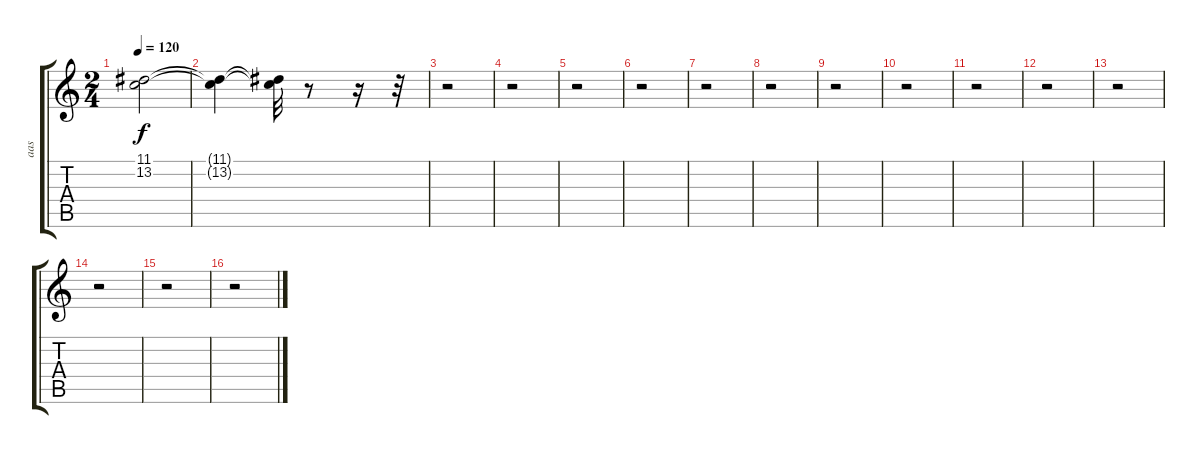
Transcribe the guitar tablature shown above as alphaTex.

\track ("aas" "aas") {instrument choiraahs}
\staff {score tabs}
\tuning (E4 B3 G3 D3 A2 E2) {hide}
\ts (2 4)
\tempo 120
\clef g2
\ks c
(11.1 13.2).2{dy f} |
(11.1{t} 13.2{t}).4 (11.1{t} 13.2{t}).32 r.8 r.16 r.32 |
r.2 |
r.2 |
r.2 |
r.2 |
r.2 |
r.2 |
r.2 |
r.2 |
r.2 |
r.2 |
r.2 |
r.2 |
r.2 |
r.2
